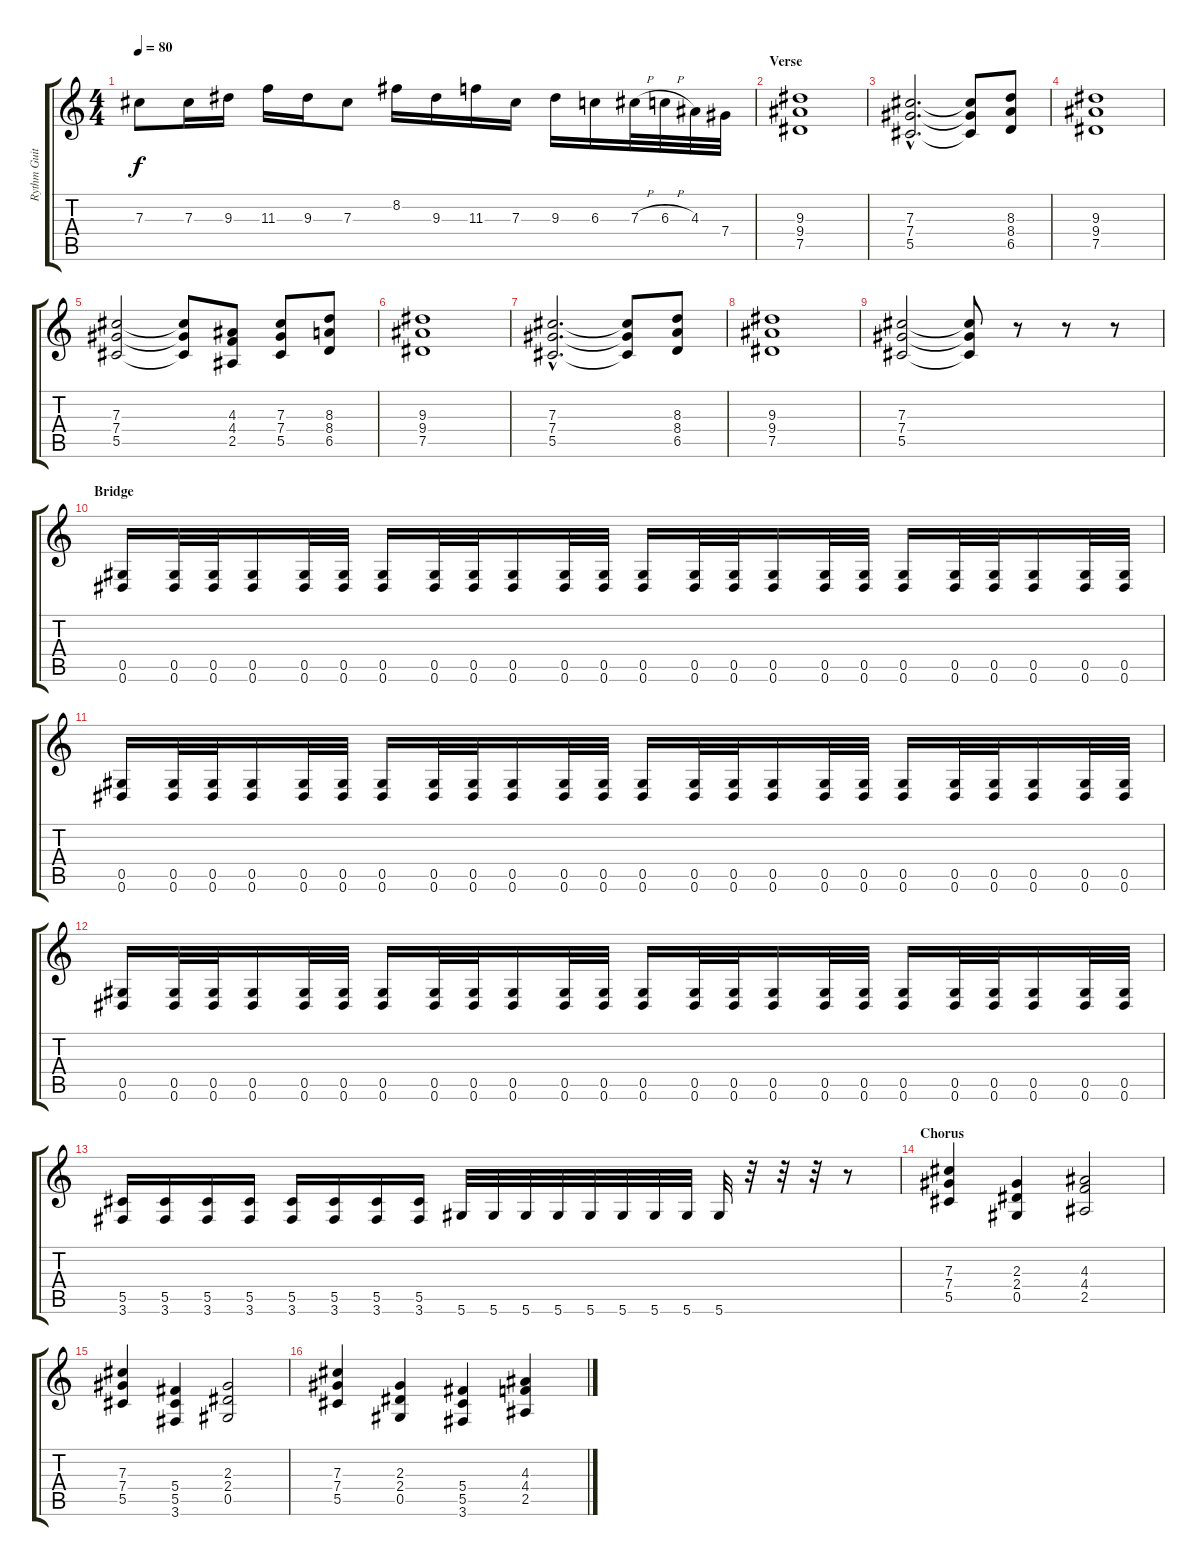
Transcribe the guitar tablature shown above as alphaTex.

\track ("Rythm Guitar 2" "Rythm Guit") {instrument overdrivenguitar}
\staff {score tabs}
\tuning (Eb4 Bb3 Gb3 Db3 Ab2 Eb2) {hide}
\ts (4 4)
\tempo 80
\clef g2
\ks c
7.3.8{dy f} 7.3.16 9.3.16 11.3.16 9.3.16 7.3.8 8.2.16 9.3.16 11.3.16 7.3.16 9.3.16 6.3.16 7.3{h}.32 6.3{h}.32 4.3.32 7.4.32 |
\section ("" "Verse")
(9.3 9.4 7.5).1{volume 12} |
(7.3{hac} 7.4{hac} 5.5{hac}).2{d} (7.3{t} 7.4{t} 5.5{t}).8 (8.3 8.4 6.5).8 |
(9.3 9.4 7.5).1 |
(7.3 7.4 5.5).2 (7.3{t} 7.4{t} 5.5{t}).8 (4.3 4.4 2.5).8 (7.3 7.4 5.5).8 (8.3 8.4 6.5).8 |
(9.3 9.4 7.5).1 |
(7.3{hac} 7.4{hac} 5.5{hac}).2{d} (7.3{t} 7.4{t} 5.5{t}).8 (8.3 8.4 6.5).8 |
(9.3 9.4 7.5).1 |
(7.3 7.4 5.5).2 (7.3{t} 7.4{t} 5.5{t}).8 r.8 r.8 r.8 |
\section ("" "Bridge")
(0.5 0.6).16 (0.5 0.6).32 (0.5 0.6).32 (0.5 0.6).16 (0.5 0.6).32 (0.5 0.6).32 (0.5 0.6).16 (0.5 0.6).32 (0.5 0.6).32 (0.5 0.6).16 (0.5 0.6).32 (0.5 0.6).32 (0.5 0.6).16 (0.5 0.6).32 (0.5 0.6).32 (0.5 0.6).16 (0.5 0.6).32 (0.5 0.6).32 (0.5 0.6).16 (0.5 0.6).32 (0.5 0.6).32 (0.5 0.6).16 (0.5 0.6).32 (0.5 0.6).32 |
(0.5 0.6).16 (0.5 0.6).32 (0.5 0.6).32 (0.5 0.6).16 (0.5 0.6).32 (0.5 0.6).32 (0.5 0.6).16 (0.5 0.6).32 (0.5 0.6).32 (0.5 0.6).16 (0.5 0.6).32 (0.5 0.6).32 (0.5 0.6).16 (0.5 0.6).32 (0.5 0.6).32 (0.5 0.6).16 (0.5 0.6).32 (0.5 0.6).32 (0.5 0.6).16 (0.5 0.6).32 (0.5 0.6).32 (0.5 0.6).16 (0.5 0.6).32 (0.5 0.6).32 |
(0.5 0.6).16 (0.5 0.6).32 (0.5 0.6).32 (0.5 0.6).16 (0.5 0.6).32 (0.5 0.6).32 (0.5 0.6).16 (0.5 0.6).32 (0.5 0.6).32 (0.5 0.6).16 (0.5 0.6).32 (0.5 0.6).32 (0.5 0.6).16 (0.5 0.6).32 (0.5 0.6).32 (0.5 0.6).16 (0.5 0.6).32 (0.5 0.6).32 (0.5 0.6).16 (0.5 0.6).32 (0.5 0.6).32 (0.5 0.6).16 (0.5 0.6).32 (0.5 0.6).32 |
(5.5 3.6).16 (5.5 3.6).16 (5.5 3.6).16 (5.5 3.6).16 (5.5 3.6).16 (5.5 3.6).16 (5.5 3.6).16 (5.5 3.6).16 5.6.32 5.6.32 5.6.32 5.6.32 5.6.32 5.6.32 5.6.32 5.6.32 5.6.32 r.32 r.32 r.32 r.8 |
\section ("" "Chorus")
(7.3 7.4 5.5).4 (2.3 2.4 0.5).4 (4.3 4.4 2.5).2 |
(7.3 7.4 5.5).4 (5.4 5.5 3.6).4 (2.3 2.4 0.5).2 |
(7.3 7.4 5.5).4 (2.3 2.4 0.5).4 (5.4 5.5 3.6).4 (4.3 4.4 2.5).4
